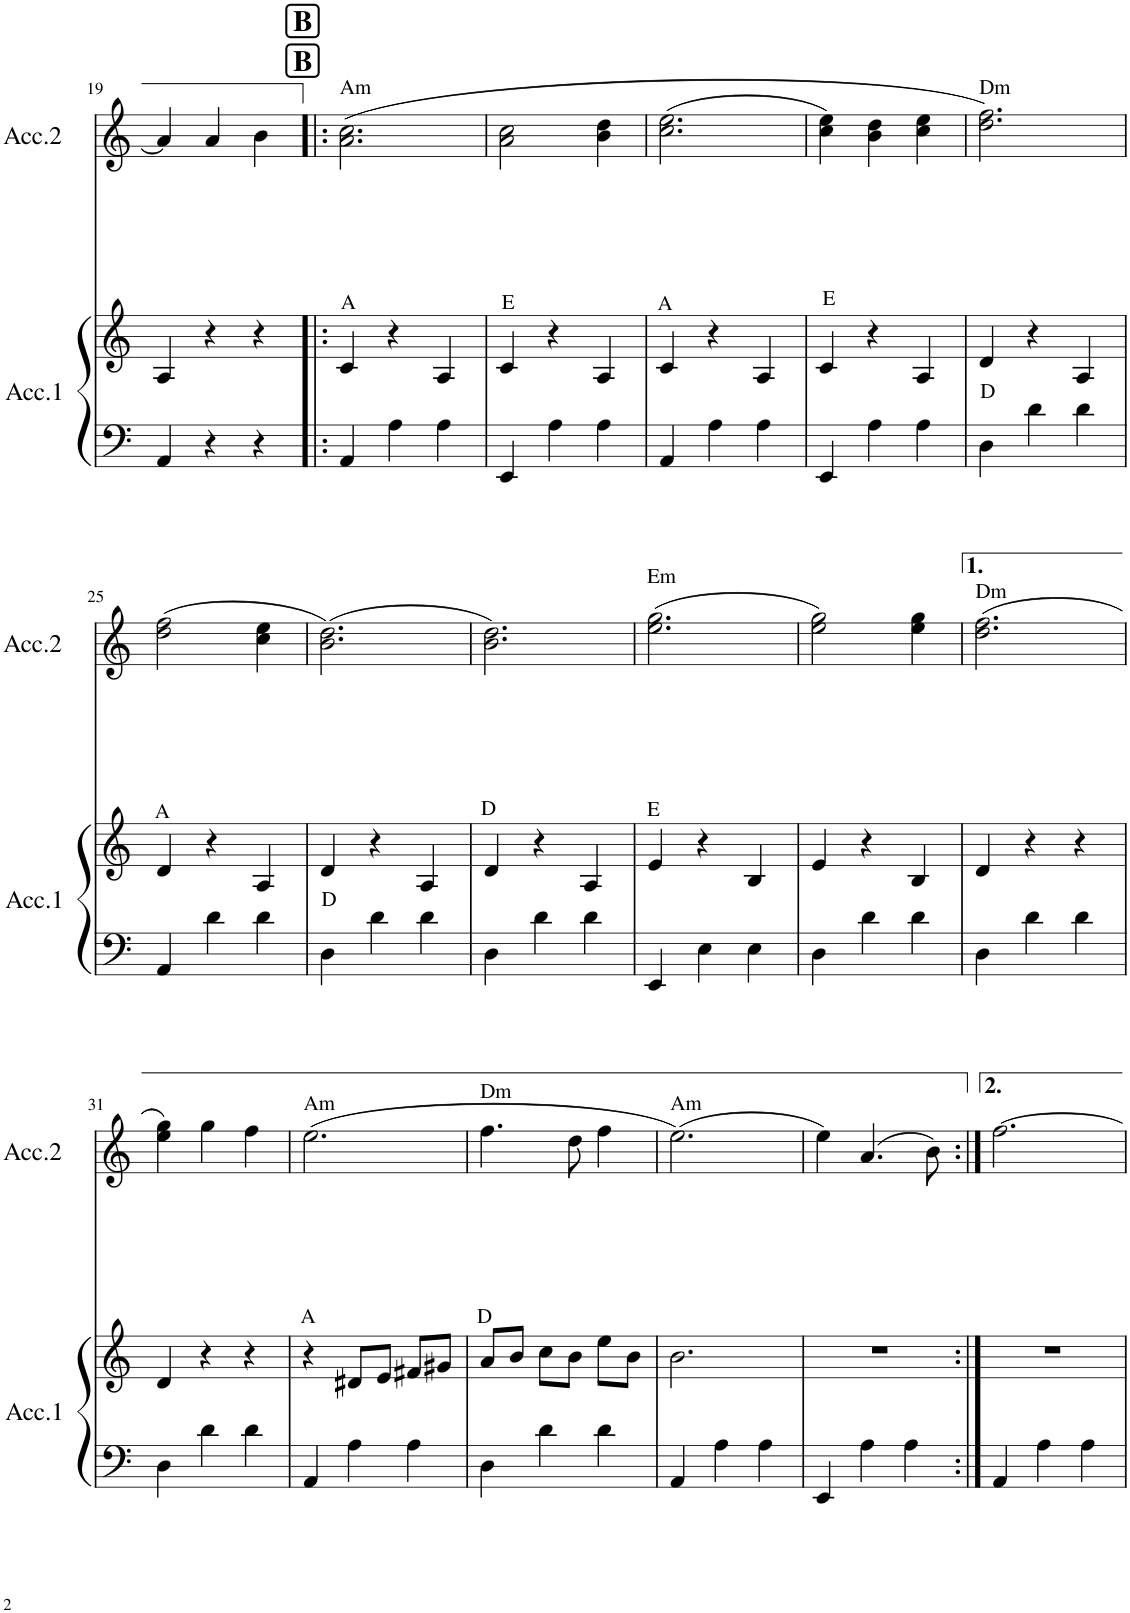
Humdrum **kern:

**kern	**kern	**kern	**kern
*part3	*part2	*part2	*part1
*staff4	*staff3	*staff2	*staff1
*I"Accordeon3	*I"Accordeon1	*	*I"Accordeon2
*I'Acc.3	*I'Acc.1	*	*I'Acc.2
!!LO:PB:g=z
*clefG2	*clefF4	*clefG2	*clefG2
*k[]	*k[]	*k[]	*k[]
*M3/4	*M3/4	*M3/4	*M3/4
=19	=19	=19	=19
2.r	4AA/	4A/	4a/]
.	4r	4r	4a/
.	4r	4r	4b\
!!LO:REH:place=s1:a:B:cj:fs=14:t=B
!!LO:REH:place=s1:a:B:cj:fs=14:t=B
=20!|:	=20!|:	=20!|:	=20!|:
!	!	!	!LO:TX:b:t=A
!	!	!	!LO:TX:a:t=Am
2.e	4AA/	4c/	(2.a\ 2.cc\
.	4A\	4r	.
.	4A\	4A/	.
=21	=21	=21	=21
!	!	!	!LO:TX:b:t=E
2e	4EE/	4c/	2a\ 2cc\
.	4A\	4r	.
4d	4A\	4A/	4b\ 4dd\
=22	=22	=22	=22
!	!	!	!LO:TX:b:t=A
[2.c	4AA/	4c/	(2.cc\ 2.ee\
.	4A\	4r	.
.	4A\	4A/	.
=23	=23	=23	=23
!	!	!	!LO:TX:b:t=E
4c]	4EE/	4c/	4cc\ 4ee\)
2r	4A\	4r	4b\ 4dd\
.	4A\	4A/	4cc\ 4ee\
=24	=24	=24	=24
!	!	!	!LO:TX:a:t=Dm
!	!LO:TX:a:t=D	!	!
2.f	4D\	4d/	2.dd\ 2.ff\)
.	4d\	4r	.
.	4d\	4A/	.
!!LO:LB:g=z
=25	=25	=25	=25
!	!	!	!LO:TX:b:t=A
2d	4AA/	4d/	(2dd\ 2ff\
.	4d\	4r	.
4e	4d\	4A/	4cc\ 4ee\
=26	=26	=26	=26
!	!LO:TX:a:t=D	!	!
[2.f	4D\	4d/	(2.b\ 2.dd\)
.	4d\	4r	.
.	4d\	4A/	.
=27	=27	=27	=27
!	!	!	!LO:TX:b:t=D
2.f]	4D\	4d/	2.b\ 2.dd\)
.	4d\	4r	.
.	4d\	4A/	.
=28	=28	=28	=28
!	!	!	!LO:TX:a:t=Em
!	!	!	!LO:TX:b:t=E
[2.e	4EE/	4e/	(2.ee\ 2.gg\
.	4E\	4r	.
.	4E\	4B/	.
=29	=29	=29	=29
2e]	4D\	4e/	2ee\ 2gg\)
.	4d\	4r	.
4d	4d\	4B/	4ee\ 4gg\
=30	=30	=30	=30
!	!	!	!LO:TX:a:t=Dm
[2.f	4D\	4d/	(2.dd\ 2.ff\
.	4d\	4r	.
.	4d\	4r	.
!!LO:LB:g=z
=31	=31	=31	=31
2.f]	4D\	4d/	4ee\ 4gg\)
.	4d\	4r	4gg\
.	4d\	4r	4ff\
=32	=32	=32	=32
!	!	!	!LO:TX:a:t=Am
!	!	!	!LO:TX:b:t=A
2.e	4AA/	4r	(2.ee\
.	4A\	8d#X/L	.
.	.	8e/J	.
.	4A\	8f#X/L	.
.	.	8g#X/J	.
=33	=33	=33	=33
!	!	!	!LO:TX:a:t=Dm
!	!	!	!LO:TX:b:t=D
2.d	4D\	8a/L	4.ff\
.	.	8b/J	.
.	4d\	8cc\L	.
.	.	8b\J	8dd\
.	4d\	8ee\L	4ff\
.	.	8b\J	.
=34	=34	=34	=34
!	!	!	!LO:TX:a:t=Am
[2.c	4AA/	2.b\	(2.ee\)
.	4A\	.	.
.	4A\	.	.
=35	=35	=35	=35
4c]	4EE/	2.r	4ee\)
2r	4A\	.	(4.a/
.	4A\	.	.
.	.	.	8b\)
=36:|!	=36:|!	=36:|!	=36:|!
[2.f	4AA/	2.r	[2.ff\
.	4A\	.	.
.	4A\	.	.
=	=	=	=
*-	*-	*-	*-
